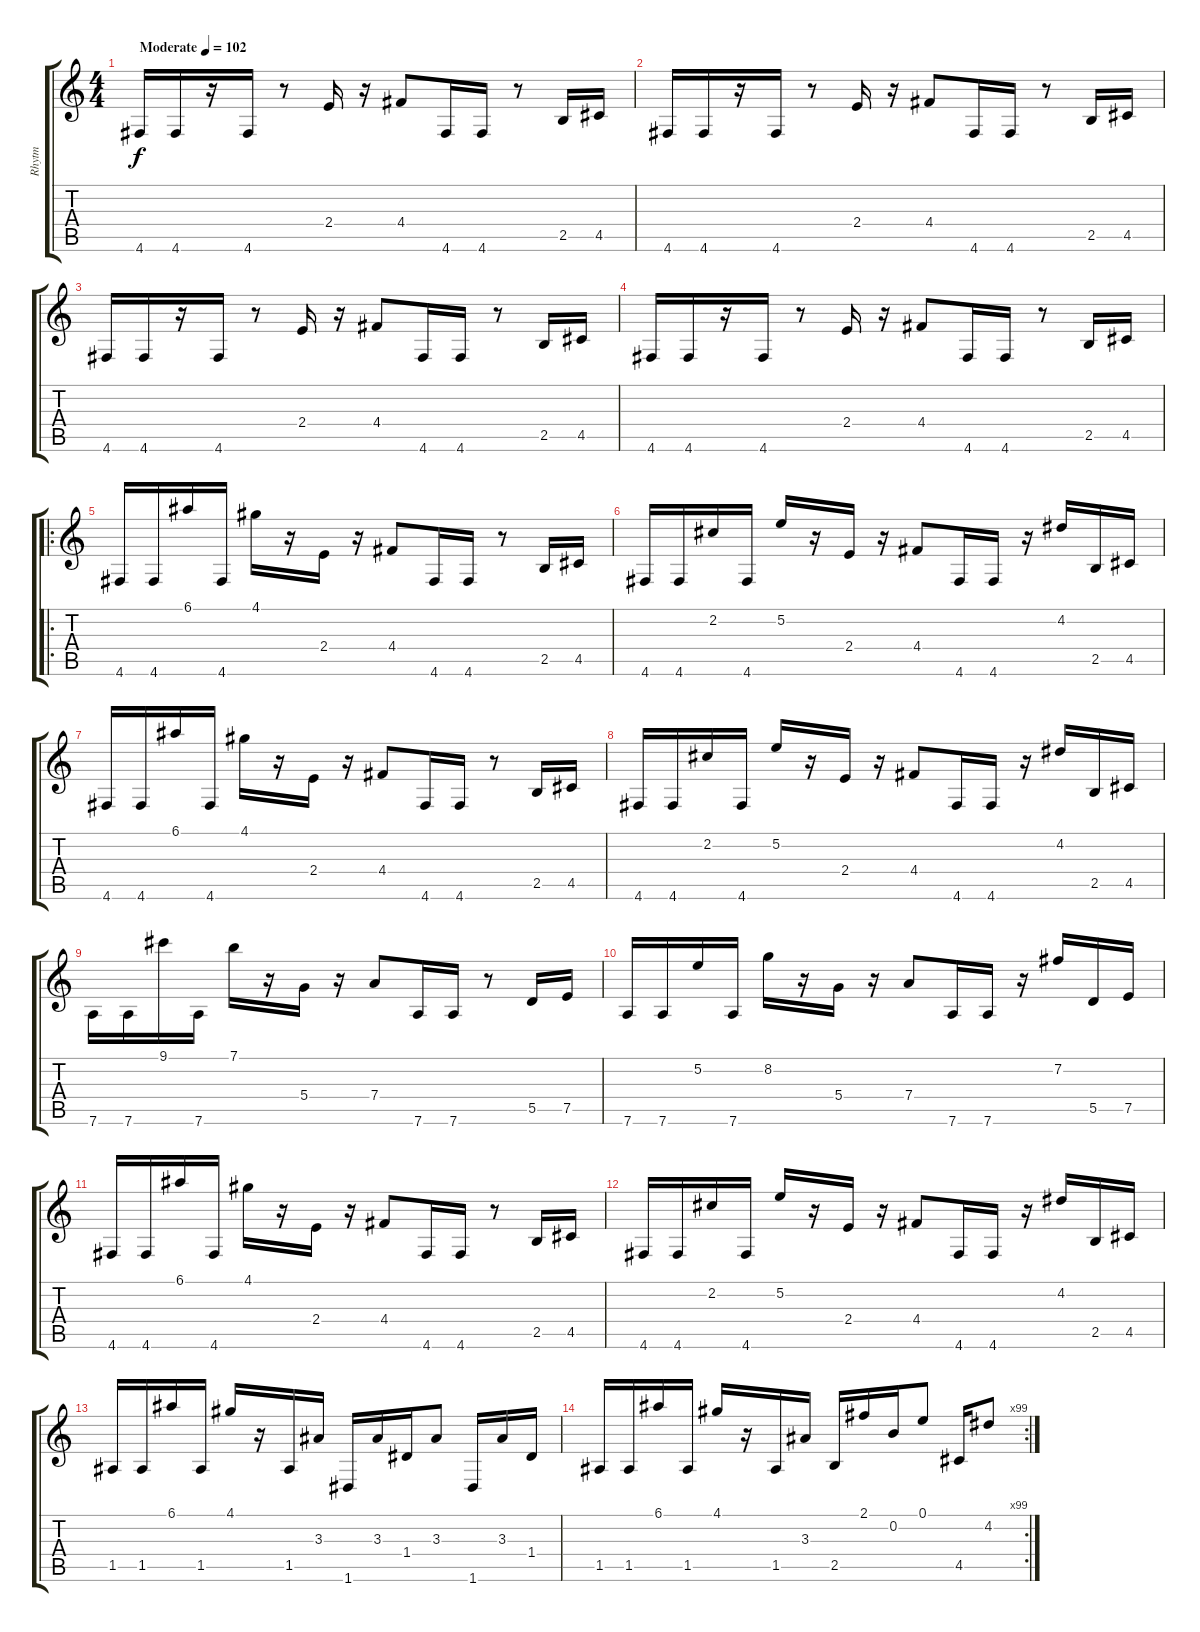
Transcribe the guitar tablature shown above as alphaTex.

\track ("Rhytm" "Rhytm") {instrument overdrivenguitar}
\staff {score tabs}
\tuning (E4 B3 G3 D3 A2 D2) {hide}
\ts (4 4)
\tempo (102 "Moderate")
\clef g2
\ks c
4.6.16{dy f instrument overdrivenguitar} 4.6.16 r.16 4.6.16 r.8 2.4.16 r.16 4.4.8 4.6.16 4.6.16 r.8 2.5.16 4.5.16 |
4.6.16 4.6.16 r.16 4.6.16 r.8 2.4.16 r.16 4.4.8 4.6.16 4.6.16 r.8 2.5.16 4.5.16 |
4.6.16 4.6.16 r.16 4.6.16 r.8 2.4.16 r.16 4.4.8 4.6.16 4.6.16 r.8 2.5.16 4.5.16 |
4.6.16 4.6.16 r.16 4.6.16 r.8 2.4.16 r.16 4.4.8 4.6.16 4.6.16 r.8 2.5.16 4.5.16 |
\ro
4.6.16 4.6.16 6.1.16 4.6.16 4.1.16 r.16 2.4.16 r.16 4.4.8 4.6.16 4.6.16 r.8 2.5.16 4.5.16 |
4.6.16 4.6.16 2.2.16 4.6.16 5.2.16 r.16 2.4.16 r.16 4.4.8 4.6.16 4.6.16 r.16 4.2.16 2.5.16 4.5.16 |
4.6.16 4.6.16 6.1.16 4.6.16 4.1.16 r.16 2.4.16 r.16 4.4.8 4.6.16 4.6.16 r.8 2.5.16 4.5.16 |
4.6.16 4.6.16 2.2.16 4.6.16 5.2.16 r.16 2.4.16 r.16 4.4.8 4.6.16 4.6.16 r.16 4.2.16 2.5.16 4.5.16 |
7.6.16 7.6.16 9.1.16 7.6.16 7.1.16 r.16 5.4.16 r.16 7.4.8 7.6.16 7.6.16 r.8 5.5.16 7.5.16 |
7.6.16 7.6.16 5.2.16 7.6.16 8.2.16 r.16 5.4.16 r.16 7.4.8 7.6.16 7.6.16 r.16 7.2.16 5.5.16 7.5.16 |
4.6.16 4.6.16 6.1.16 4.6.16 4.1.16 r.16 2.4.16 r.16 4.4.8 4.6.16 4.6.16 r.8 2.5.16 4.5.16 |
4.6.16 4.6.16 2.2.16 4.6.16 5.2.16 r.16 2.4.16 r.16 4.4.8 4.6.16 4.6.16 r.16 4.2.16 2.5.16 4.5.16 |
1.5.16 1.5.16 6.1.16 1.5.16 4.1.16 r.16 1.5.16 3.3.16 1.6.16 3.3.16 1.4.16 3.3.8 1.6.16 3.3.16 1.4.16 |
\rc 99
1.5.16 1.5.16 6.1.16 1.5.16 4.1.16 r.16 1.5.16 3.3.16 2.5.16 2.1.16 0.2.16 0.1.8 4.5.16 4.2.8
